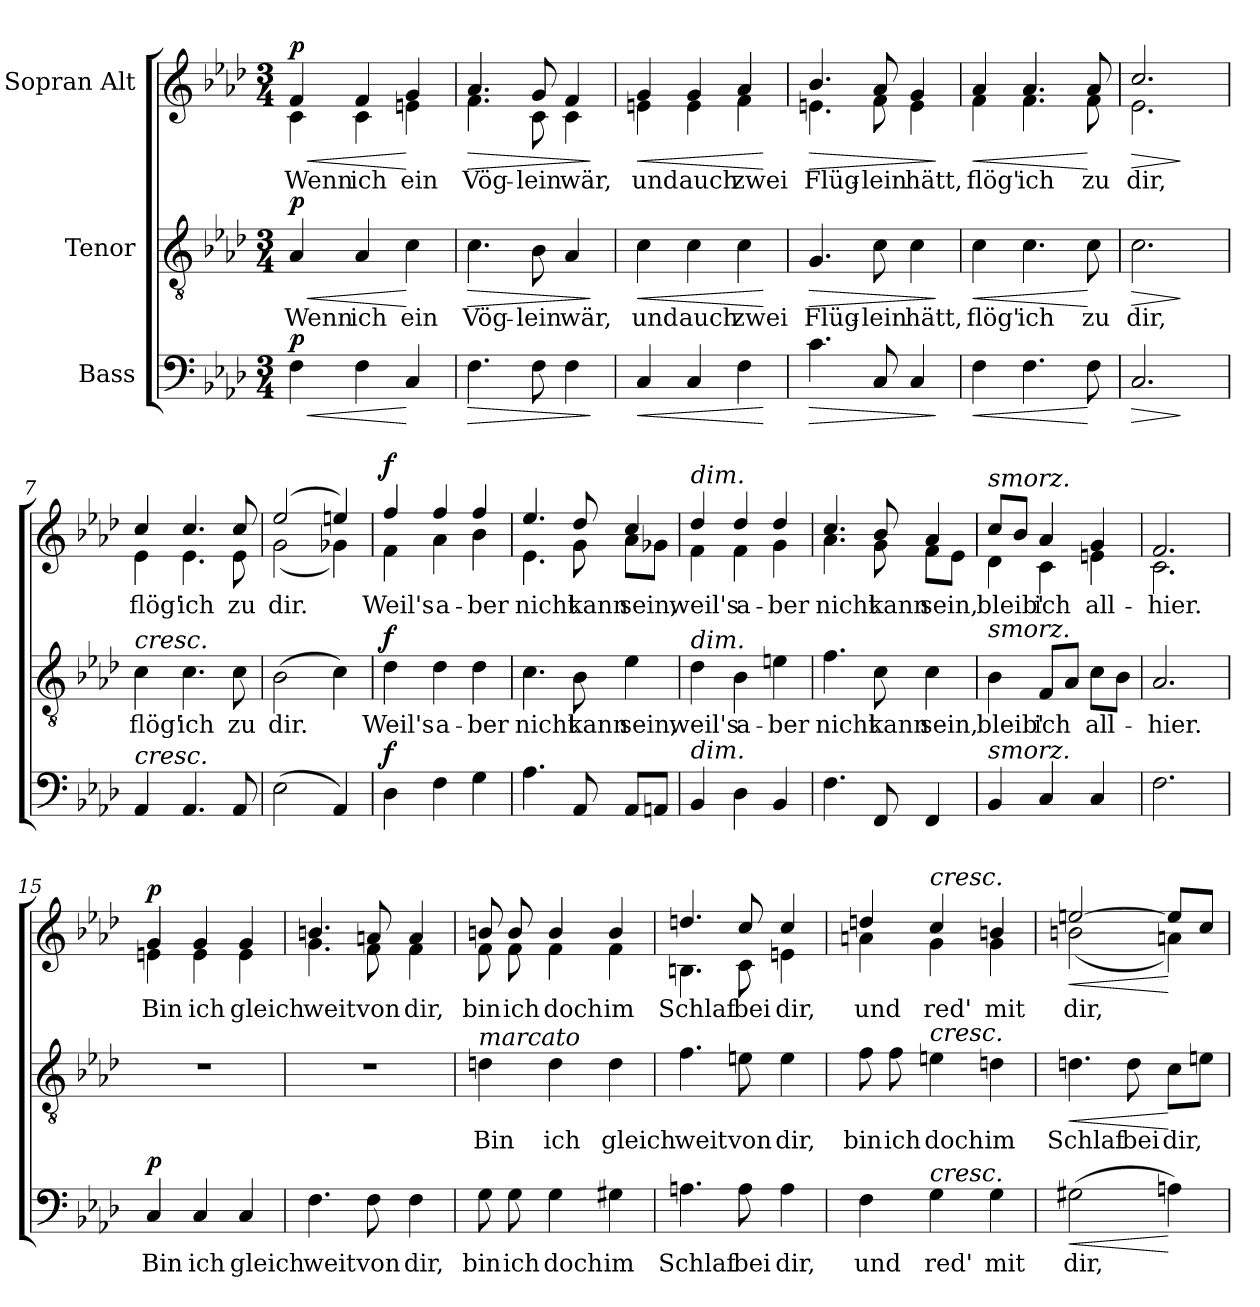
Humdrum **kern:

**kern	**text	**dynam	**kern	**text	**dynam	**kern	**text	**dynam
*part3	*part3	*part3	*part2	*part2	*part2	*part1	*part1	*part1
*staff3	*staff3	*staff3	*staff2	*staff2	*staff2	*staff1	*staff1	*staff1
*I"Bass	*	*	*I"Tenor	*	*	*I"Sopran Alt	*	*
*clefF4	*	*	*clefGv2	*	*	*clefG2	*	*
*k[b-e-a-d-]	*	*	*k[b-e-a-d-]	*	*	*k[b-e-a-d-]	*	*
*M3/4	*	*	*M3/4	*	*	*M3/4	*	*
=1	=1	=1	=1	=1	=1	=1	=1	=1
!	!	!	!	!	!	!LO:TX:a:B:t=Ein wenig lebhaft	!	!
!	!	!LO:HP:b	!	!LO:LY:b	!LO:HP:b	!	!LO:LY:b	!LO:HP:b
*	*	*	*	*	*	*^	*	*
!	!	!LO:DY:n=1:a	!	!	!LO:DY:n=1:a	!	!	!	!LO:DY:n=1:a
4F\	.	< p	4A-/	Wenn	< p	4f/	4c\	Wenn	< p
!	!	!	!	!LO:LY:b	!	!	!	!LO:LY:b	!
4F\	.	.	4A-/	ich	.	4f/	4c\	ich	.
!	!	!	!	!LO:LY:b	!	!	!	!LO:LY:b	!
4C/	.	[	4c\	ein	[	4g/	4en\	ein	[
=2	=2	=2	=2	=2	=2	=2	=2	=2	=2
!	!	!LO:HP:b	!	!LO:LY:b	!LO:HP:b	!	!	!LO:LY:b	!LO:HP:b
4.F\	.	>	4.c\	Vög-	>	4.a-/	4.f\	Vög-	>
!	!	!	!	!LO:LY:b	!	!	!	!LO:LY:b	!
8F\	.	.	8B-\	-lein	.	8g/	8c\	-lein	.
!	!	!	!	!LO:LY:b	!	!	!	!LO:LY:b	!
4F\	.	.	4A-/	wär,	.	4f/	4c\	wär,	.
*	*	*	*	*	*	*v	*v	*	*
.	.	]	.	.	]	.	.	]
=3	=3	=3	=3	=3	=3	=3	=3	=3
!	!	!LO:HP:b	!	!LO:LY:b	!LO:HP:b	!	!LO:LY:b	!LO:HP:b
*	*	*	*	*	*	*^	*	*
4C/	.	<	4c\	und	<	4g/	4en\	und	<
!	!	!	!	!LO:LY:b	!	!	!	!LO:LY:b	!
4C/	.	.	4c\	auch	.	4g/	4e\	auch	.
!	!	!	!	!LO:LY:b	!	!	!	!LO:LY:b	!
4F\	.	.	4c\	zwei	.	4a-/	4f\	zwei	.
*	*	*	*	*	*	*v	*v	*	*
.	.	[	.	.	[	.	.	[
=4	=4	=4	=4	=4	=4	=4	=4	=4
!	!	!LO:HP:b	!	!LO:LY:b	!LO:HP:b	!	!LO:LY:b	!LO:HP:b
*	*	*	*	*	*	*^	*	*
4.c\	.	>	4.G/	Flüg-	>	4.b-/	4.en\	Flüg-	>
!	!	!	!	!LO:LY:b	!	!	!	!LO:LY:b	!
8C/	.	.	8c\	-lein	.	8a-/	8f\	-lein	.
!	!	!	!	!LO:LY:b	!	!	!	!LO:LY:b	!
4C/	.	.	4c\	hätt,	.	4g/	4e\	hätt,	.
*	*	*	*	*	*	*v	*v	*	*
.	.	]	.	.	]	.	.	]
!!LO:LB:g=z
=5	=5	=5	=5	=5	=5	=5	=5	=5
!	!	!LO:HP:b	!	!LO:LY:b	!LO:HP:b	!	!LO:LY:b	!LO:HP:b
*	*	*	*	*	*	*^	*	*
4F\	.	<	4c\	flög'	<	4a-/	4f\	flög'	<
!	!	!	!	!LO:LY:b	!	!	!	!LO:LY:b	!
4.F\	.	.	4.c\	ich	.	4.a-/	4.f\	ich	.
!	!	!	!	!LO:LY:b	!	!	!	!LO:LY:b	!
8F\	.	[	8c\	zu	[	8a-/	8f\	zu	[
=6	=6	=6	=6	=6	=6	=6	=6	=6	=6
!	!	!LO:HP:b	!	!LO:LY:b	!LO:HP:b	!	!	!LO:LY:b	!LO:HP:b
2.C/	.	>	2.c\	dir,	>	2.cc/	2.e-\	dir,	>
*	*	*	*	*	*	*v	*v	*	*
.	.	]	.	.	]	.	.	]
=7	=7	=7	=7	=7	=7	=7	=7	=7
!	!	!	!	!	!	!LO:TX:a:i:t=cresc.	!	!
!	!	!	!LO:TX:a:i:t=cresc.	!	!	!	!	!
!LO:TX:a:i:t=cresc.	!	!	!	!	!	!	!	!
!	!	!	!	!LO:LY:b	!	!	!LO:LY:b	!
*	*	*	*	*	*	*^	*	*
4AA-/	.	.	4c\	flög'	.	4cc/	4e-\	flög'	.
!	!	!	!	!LO:LY:b	!	!	!	!LO:LY:b	!
4.AA-/	.	.	4.c\	ich	.	4.cc/	4.e-\	ich	.
!	!	!	!	!LO:LY:b	!	!	!	!LO:LY:b	!
8AA-/	.	.	8c\	zu	.	8cc/	8e-\	zu	.
=8	=8	=8	=8	=8	=8	=8	=8	=8	=8
!	!	!	!	!LO:LY:b	!	!	!	!LO:LY:b	!
(2E-\	.	.	(2B-\	dir.	.	(2ee-/	(2g\	dir.	.
4AA-/)	.	.	4c\)	.	.	4een/)	4g-X\)	.	.
=9	=9	=9	=9	=9	=9	=9	=9	=9	=9
!	!	!LO:DY:a	!	!LO:LY:b	!LO:DY:a	!	!	!LO:LY:b	!LO:DY:a
4D-\	.	f	4d-\	Weil's	f	4ff/	4f\	Weil's	f
!	!	!	!	!LO:LY:b	!	!	!	!LO:LY:b	!
4F\	.	.	4d-\	a-	.	4ff/	4a-\	a-	.
!	!	!	!	!LO:LY:b	!	!	!	!LO:LY:b	!
4G\	.	.	4d-\	-ber	.	4ff/	4b-\	-ber	.
=10	=10	=10	=10	=10	=10	=10	=10	=10	=10
!	!	!	!	!LO:LY:b	!	!	!	!LO:LY:b	!
4.A-\	.	.	4.c\	nicht	.	4.ee-/	4.e-\	nicht	.
!	!	!	!	!LO:LY:b	!	!	!	!LO:LY:b	!
8AA-/	.	.	8B-\	kann	.	8dd-/	8g\	kann	.
!	!	!	!	!LO:LY:b	!	!	!	!LO:LY:b	!
8AA-/L	.	.	4e-\	sein,	.	4cc/	8a-\L	sein,	.
8AAn/J	.	.	.	.	.	.	8g-X\J	.	.
!!LO:LB:g=z	!!
=11	=11	=11	=11	=11	=11	=11	=11	=11	=11
!	!	!	!	!	!	!LO:TX:a:i:t=dim.	!	!	!
!	!	!	!LO:TX:a:i:t=dim.	!	!	!	!	!	!
!LO:TX:a:i:t=dim.	!	!	!	!	!	!	!	!	!
!	!	!	!	!LO:LY:b	!	!	!	!LO:LY:b	!
4BB-/	.	.	4d-\	weil's	.	4dd-/	4f\	weil's	.
!	!	!	!	!LO:LY:b	!	!	!	!LO:LY:b	!
4D-\	.	.	4B-\	a-	.	4dd-/	4f\	a-	.
!	!	!	!	!LO:LY:b	!	!	!	!LO:LY:b	!
4BB-/	.	.	4en\	-ber	.	4dd-/	4g\	-ber	.
=12	=12	=12	=12	=12	=12	=12	=12	=12	=12
!	!	!	!	!LO:LY:b	!	!	!	!LO:LY:b	!
4.F\	.	.	4.f\	nicht	.	4.cc/	4.a-\	nicht	.
!	!	!	!	!LO:LY:b	!	!	!	!LO:LY:b	!
8FF/	.	.	8c\	kann	.	8b-/	8g\	kann	.
!	!	!	!	!LO:LY:b	!	!	!	!LO:LY:b	!
4FF/	.	.	4c\	sein,	.	4a-/	8f\L	sein,	.
.	.	.	.	.	.	.	8e-\J	.	.
=13	=13	=13	=13	=13	=13	=13	=13	=13	=13
!	!	!	!	!	!	!LO:TX:a:i:t=smorz.	!	!	!
!	!	!	!LO:TX:a:i:t=smorz.	!	!	!	!	!	!
!LO:TX:a:i:t=smorz.	!	!	!	!	!	!	!	!	!
!	!	!	!	!LO:LY:b	!	!	!	!LO:LY:b	!
4BB-/	.	.	4B-\	bleib'	.	8cc/L	4d-\	bleib'	.
.	.	.	.	.	.	8b-/J	.	.	.
!	!	!	!	!LO:LY:b	!	!	!	!LO:LY:b	!
4C/	.	.	8F/L	ich	.	4a-/	4c\	ich	.
.	.	.	8A-/J	.	.	.	.	.	.
!	!	!	!	!LO:LY:b	!	!	!	!LO:LY:b	!
4C/	.	.	8c\L	all-	.	4g/	4en\	all-	.
.	.	.	8B-\J	.	.	.	.	.	.
=14	=14	=14	=14	=14	=14	=14	=14	=14	=14
!	!	!	!	!LO:LY:b	!	!	!	!LO:LY:b	!
2.F\	.	.	2.A-/	-hier.	.	2.f/	2.c\	-hier.	.
=15	=15	=15	=15	=15	=15	=15	=15	=15	=15
!	!LO:LY:b	!LO:DY:a	!	!	!	!	!	!LO:LY:b	!LO:DY:a
4C/	Bin	p	2.r	.	.	4g/	4en\	Bin	p
!	!LO:LY:b	!	!	!	!	!	!	!LO:LY:b	!
4C/	ich	.	.	.	.	4g/	4e\	ich	.
!	!LO:LY:b	!	!	!	!	!	!	!LO:LY:b	!
4C/	gleich	.	.	.	.	4g/	4e\	gleich	.
!!LO:LB:g=z	!!
=16	=16	=16	=16	=16	=16	=16	=16	=16	=16
!	!LO:LY:b	!	!	!	!	!	!	!LO:LY:b	!
4.F\	weit	.	2.r	.	.	4.bn/	4.g\	weit	.
!	!LO:LY:b	!	!	!	!	!	!	!LO:LY:b	!
8F\	von	.	.	.	.	8an/	8f\	von	.
!	!LO:LY:b	!	!	!	!	!	!	!LO:LY:b	!
4F\	dir,	.	.	.	.	4a/	4f\	dir,	.
=17	=17	=17	=17	=17	=17	=17	=17	=17	=17
!	!	!	!LO:TX:a:i:t=marcato	!	!	!	!	!	!
!	!LO:LY:b	!	!	!LO:LY:b	!	!	!	!LO:LY:b	!
8G\	bin	.	4dn\	Bin	.	8bn/	8f\	bin	.
!	!LO:LY:b	!	!	!	!	!	!	!LO:LY:b	!
8G\	ich	.	.	.	.	8b/	8f\	ich	.
!	!LO:LY:b	!	!	!LO:LY:b	!	!	!	!LO:LY:b	!
4G\	doch	.	4d\	ich	.	4b/	4f\	doch	.
!	!LO:LY:b	!	!	!LO:LY:b	!	!	!	!LO:LY:b	!
4G#X\	im	.	4d\	gleich	.	4b/	4f\	im	.
=18	=18	=18	=18	=18	=18	=18	=18	=18	=18
!	!LO:LY:b	!	!	!LO:LY:b	!	!	!	!LO:LY:b	!
4.An\	Schlaf	.	4.f\	weit	.	4.ddn/	4.Bn\	Schlaf	.
!	!LO:LY:b	!	!	!LO:LY:b	!	!	!	!LO:LY:b	!
8A\	bei	.	8en\	von	.	8cc/	8c\	bei	.
!	!LO:LY:b	!	!	!LO:LY:b	!	!	!	!LO:LY:b	!
4A\	dir,	.	4e\	dir,	.	4cc/	4en\	dir,	.
=19	=19	=19	=19	=19	=19	=19	=19	=19	=19
!	!LO:LY:b	!	!	!LO:LY:b	!	!	!	!LO:LY:b	!
4F\	und	.	8f\	bin	.	4ddn/	4an\	und	.
!	!	!	!	!LO:LY:b	!	!	!	!	!
.	.	.	8f\	ich	.	.	.	.	.
!	!	!	!	!	!	!LO:TX:a:i:t=cresc.	!	!	!
!	!	!	!LO:TX:a:i:t=cresc.	!	!	!	!	!	!
!LO:TX:a:i:t=cresc.	!	!	!	!	!	!	!	!	!
!	!LO:LY:b	!	!	!LO:LY:b	!	!	!	!LO:LY:b	!
4G\	red'	.	4en\	doch	.	4cc/	4g\	red'	.
!	!LO:LY:b	!	!	!LO:LY:b	!	!	!	!LO:LY:b	!
4G\	mit	.	4dn\	im	.	4bn/	4g\	mit	.
=20	=20	=20	=20	=20	=20	=20	=20	=20	=20
!	!LO:LY:b	!LO:HP:b	!	!LO:LY:b	!LO:HP:b	!	!	!LO:LY:b	!LO:HP:b
(2G#X\	dir,	<	4.dn\	Schlaf	<	[2een/	(2bn\	dir,	<
!	!	!	!	!LO:LY:b	!	!	!	!	!
.	.	.	8d\	bei	.	.	.	.	.
!	!	!	!	!LO:LY:b	!	!	!	!	!
4An\)	.	[	8c\L	dir,	[	8ee/L]	4an\)	.	[
.	.	.	8en\J	.	.	8cc/J	.	.	.
*	*	*	*	*	*	*v	*v	*	*
=	=	=	=	=	=	=	=	=
*-	*-	*-	*-	*-	*-	*-	*-	*-
